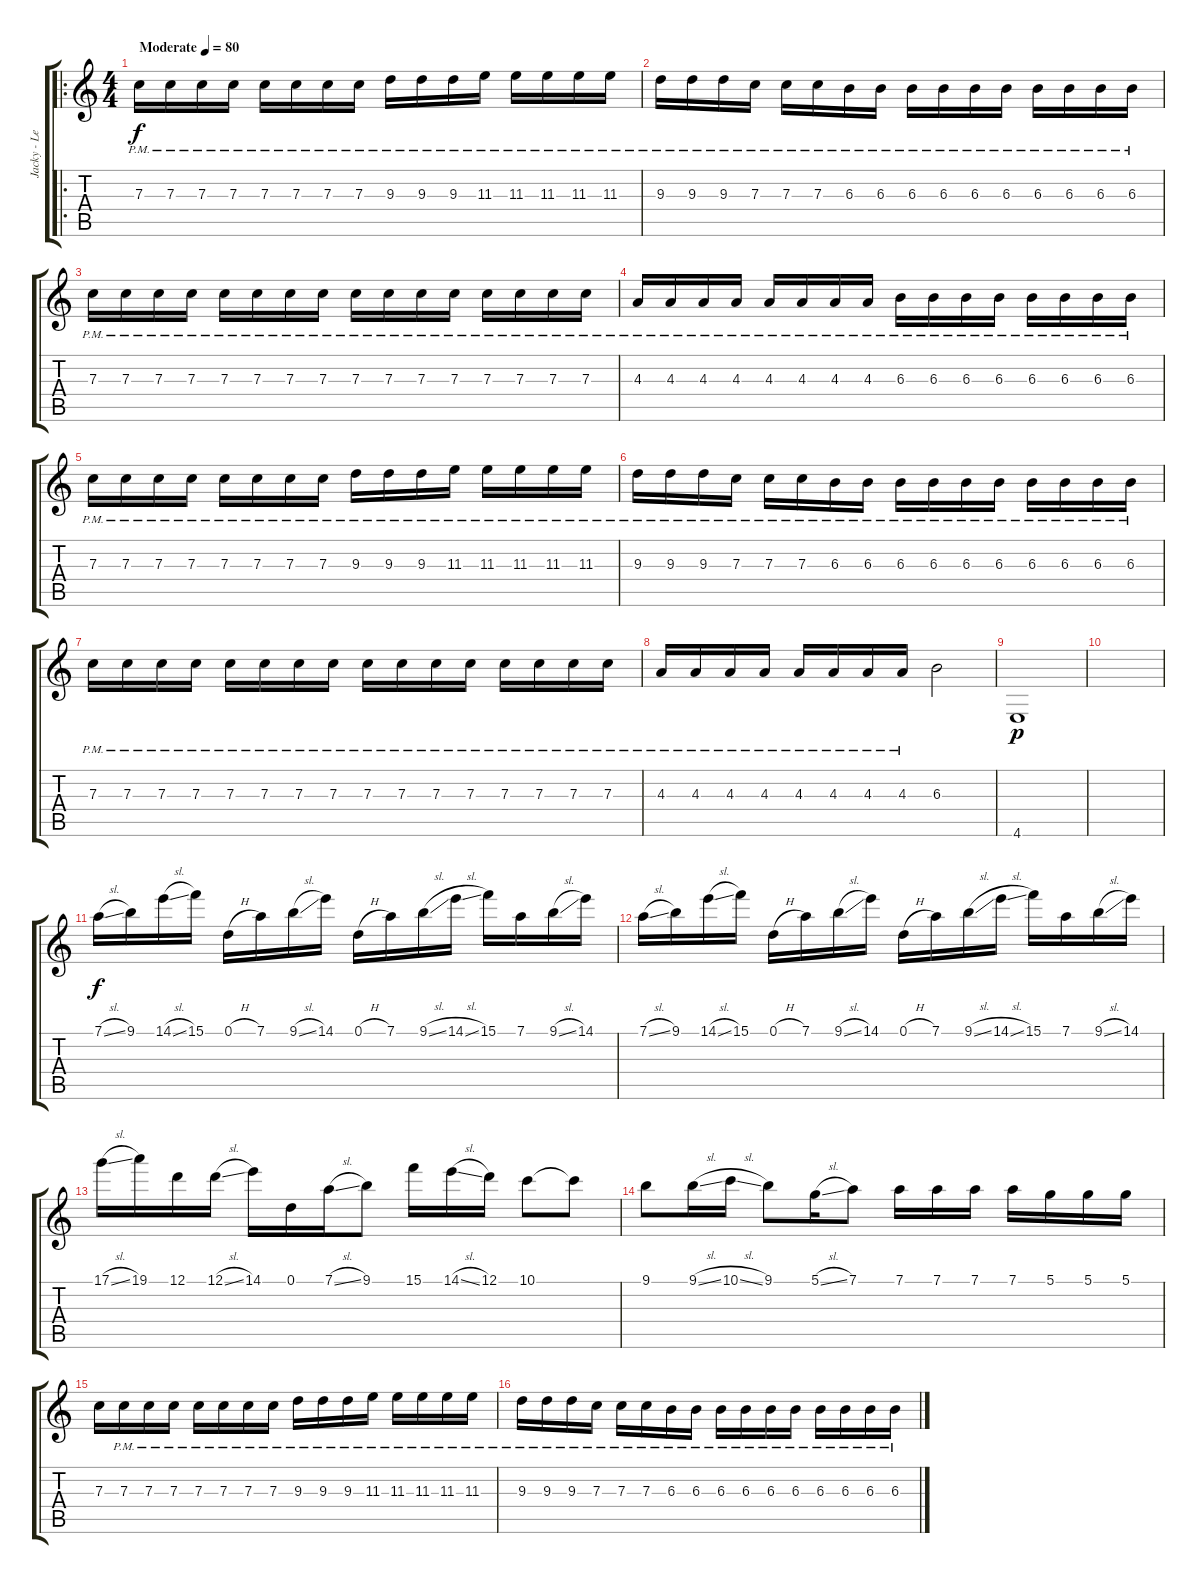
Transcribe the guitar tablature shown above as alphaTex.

\track ("Jacky - Lead" "Jacky - Le") {instrument distortionguitar}
\staff {score tabs}
\tuning (D4 A3 F3 C3 G2 C2) {hide}
\ro
\ts (4 4)
\tempo (80 "Moderate")
\clef g2
\ks c
7.3{pm}.16{dy f instrument distortionguitar} 7.3{pm}.16 7.3{pm}.16 7.3{pm}.16 7.3{pm}.16 7.3{pm}.16 7.3{pm}.16 7.3{pm}.16 9.3{pm}.16 9.3{pm}.16 9.3{pm}.16 11.3{pm}.16 11.3{pm}.16 11.3{pm}.16 11.3{pm}.16 11.3{pm}.16 |
9.3{pm}.16 9.3{pm}.16 9.3{pm}.16 7.3{pm}.16 7.3{pm}.16 7.3{pm}.16 6.3{pm}.16 6.3{pm}.16 6.3{pm}.16 6.3{pm}.16 6.3{pm}.16 6.3{pm}.16 6.3{pm}.16 6.3{pm}.16 6.3{pm}.16 6.3{pm}.16 |
7.3{pm}.16 7.3{pm}.16 7.3{pm}.16 7.3{pm}.16 7.3{pm}.16 7.3{pm}.16 7.3{pm}.16 7.3{pm}.16 7.3{pm}.16 7.3{pm}.16 7.3{pm}.16 7.3{pm}.16 7.3{pm}.16 7.3{pm}.16 7.3{pm}.16 7.3{pm}.16 |
4.3{pm}.16 4.3{pm}.16 4.3{pm}.16 4.3{pm}.16 4.3{pm}.16 4.3{pm}.16 4.3{pm}.16 4.3{pm}.16 6.3{pm}.16 6.3{pm}.16 6.3{pm}.16 6.3{pm}.16 6.3{pm}.16 6.3{pm}.16 6.3{pm}.16 6.3{pm}.16 |
7.3{pm}.16 7.3{pm}.16 7.3{pm}.16 7.3{pm}.16 7.3{pm}.16 7.3{pm}.16 7.3{pm}.16 7.3{pm}.16 9.3{pm}.16 9.3{pm}.16 9.3{pm}.16 11.3{pm}.16 11.3{pm}.16 11.3{pm}.16 11.3{pm}.16 11.3{pm}.16 |
9.3{pm}.16 9.3{pm}.16 9.3{pm}.16 7.3{pm}.16 7.3{pm}.16 7.3{pm}.16 6.3{pm}.16 6.3{pm}.16 6.3{pm}.16 6.3{pm}.16 6.3{pm}.16 6.3{pm}.16 6.3{pm}.16 6.3{pm}.16 6.3{pm}.16 6.3{pm}.16 |
7.3{pm}.16 7.3{pm}.16 7.3{pm}.16 7.3{pm}.16 7.3{pm}.16 7.3{pm}.16 7.3{pm}.16 7.3{pm}.16 7.3{pm}.16 7.3{pm}.16 7.3{pm}.16 7.3{pm}.16 7.3{pm}.16 7.3{pm}.16 7.3{pm}.16 7.3{pm}.16 |
4.3{pm}.16 4.3{pm}.16 4.3{pm}.16 4.3{pm}.16 4.3{pm}.16 4.3{pm}.16 4.3{pm}.16 4.3{pm}.16 6.3.2 |
4.6.1{dy p} |
|
7.1{sl}.16{dy f} 9.1.16 14.1{sl}.16 15.1.16 0.1{h}.16 7.1.16 9.1{sl}.16 14.1.16 0.1{h}.16 7.1.16 9.1{sl}.16 14.1{sl}.16 15.1.16 7.1.16 9.1{sl}.16 14.1.16 |
7.1{sl}.16 9.1.16 14.1{sl}.16 15.1.16 0.1{h}.16 7.1.16 9.1{sl}.16 14.1.16 0.1{h}.16 7.1.16 9.1{sl}.16 14.1{sl}.16 15.1.16 7.1.16 9.1{sl}.16 14.1.16 |
17.1{sl}.16 19.1.16 12.1.16 12.1{sl}.16 14.1.16 0.1.16 7.1{sl}.16 9.1.8 15.1.16 14.1{sl}.16 12.1.16 10.1.8 10.1{t}.8 |
9.1.8 9.1{sl}.16 10.1{sl}.16 9.1.8 5.1{sl}.16 7.1.8 7.1.16 7.1.16 7.1.16 7.1.16 5.1.16 5.1.16 5.1.16 |
7.3.16 7.3{pm}.16 7.3{pm}.16 7.3{pm}.16 7.3{pm}.16 7.3{pm}.16 7.3{pm}.16 7.3{pm}.16 9.3{pm}.16 9.3{pm}.16 9.3{pm}.16 11.3{pm}.16 11.3{pm}.16 11.3{pm}.16 11.3{pm}.16 11.3{pm}.16 |
9.3{pm}.16 9.3{pm}.16 9.3{pm}.16 7.3{pm}.16 7.3{pm}.16 7.3{pm}.16 6.3{pm}.16 6.3{pm}.16 6.3{pm}.16 6.3{pm}.16 6.3{pm}.16 6.3{pm}.16 6.3{pm}.16 6.3{pm}.16 6.3{pm}.16 6.3{pm}.16
